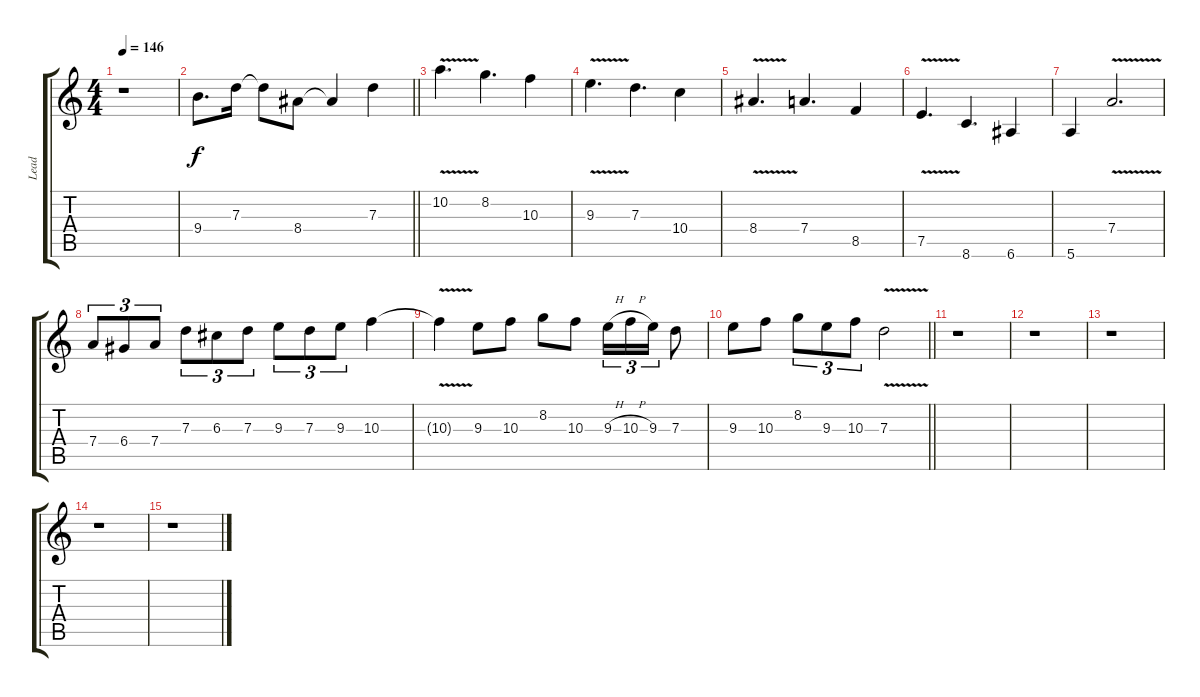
\track ("Lead" "Lead") {instrument distortionguitar}
\staff {score tabs}
\tuning (E4 B3 G3 D3 A2 E2) {hide}
\ts (4 4)
\tempo 146
\clef g2
\ks c
r.1{dy f} |
\barLineRight lightlight
9.4.8{d} 7.3.16 7.3{t}.8 8.4.8 8.4{t}.4 7.3.4 |
10.2{v}.4{d} 8.2.4{d} 10.3.4 |
9.3{v}.4{d} 7.3.4{d} 10.4.4 |
8.4{v}.4{d} 7.4.4{d} 8.5.4 |
7.5{v}.4{d} 8.6.4{d} 6.6.4 |
5.6.4 7.4{v}.2{d} |
7.4.8{tu (3 2)} 6.4.8{tu (3 2)} 7.4.8{tu (3 2)} 7.3.8{tu (3 2)} 6.3.8{tu (3 2)} 7.3.8{tu (3 2)} 9.3.8{tu (3 2)} 7.3.8{tu (3 2)} 9.3.8{tu (3 2)} 10.3.4 |
10.3{v t}.4 9.3.8 10.3.8 8.2.8 10.3.8 9.3{h}.16{tu (3 2)} 10.3{h}.16{tu (3 2)} 9.3.16{tu (3 2)} 7.3.8 |
\barLineRight lightlight
9.3.8 10.3.8 8.2.8{tu (3 2)} 9.3.8{tu (3 2)} 10.3.8{tu (3 2)} 7.3{v}.2 |
r.1 |
r.1 |
r.1 |
r.1 |
r.1
